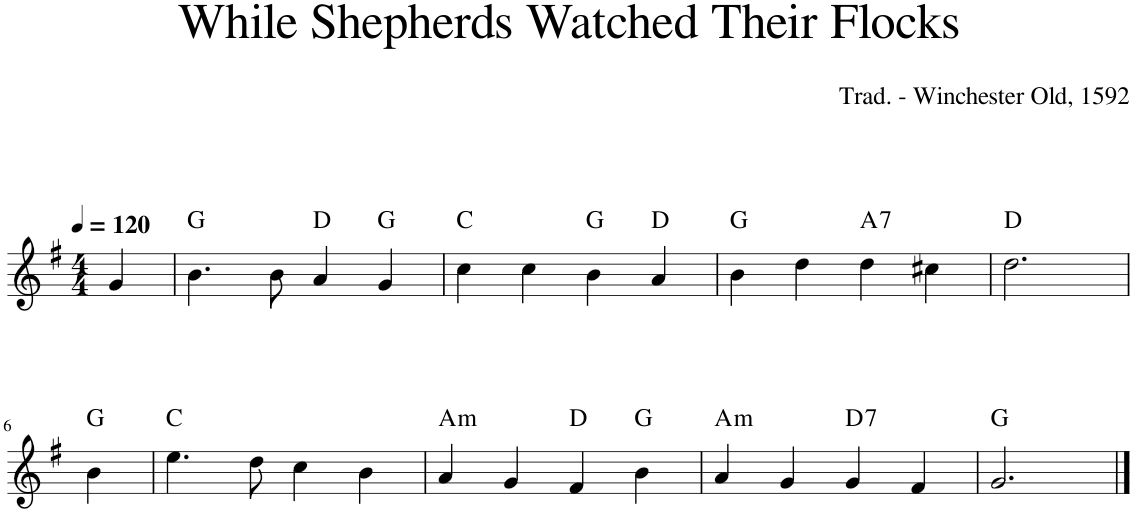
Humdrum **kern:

**kern	**harte
*part1	*part1
*staff1	*
*I"Piano	*
*I'Pno	*
*clefG2	*
*k[f#]	*
*G:	*
*M4/4	*
*MM120	*
=1	=1
4g/	.
=2	=2
4.b\	G:maj
8b\	.
4a/	D:maj
4g/	G:maj
=3	=3
4cc\	C:maj
4cc\	.
4b\	G:maj
4a/	D:maj
=4	=4
4b\	G:maj
4dd\	.
!	!LO:H:kt=7
4dd\	A:7
4cc#X\	.
=5	=5
2.dd\	D:maj
!!LO:LB:g=z
=6	=6
4b\	G:maj
=7	=7
4.ee\	C:maj
8dd\	.
4cc\	.
4b\	.
=8	=8
!	!LO:H:kt=m
4a/	A:min
4g/	.
4f#/	D:maj
4b\	G:maj
=9	=9
!	!LO:H:kt=m
4a/	A:min
4g/	.
!	!LO:H:kt=7
4g/	D:7
4f#/	.
=10	=10
2.g/	G:maj
==	==
*-	*-
